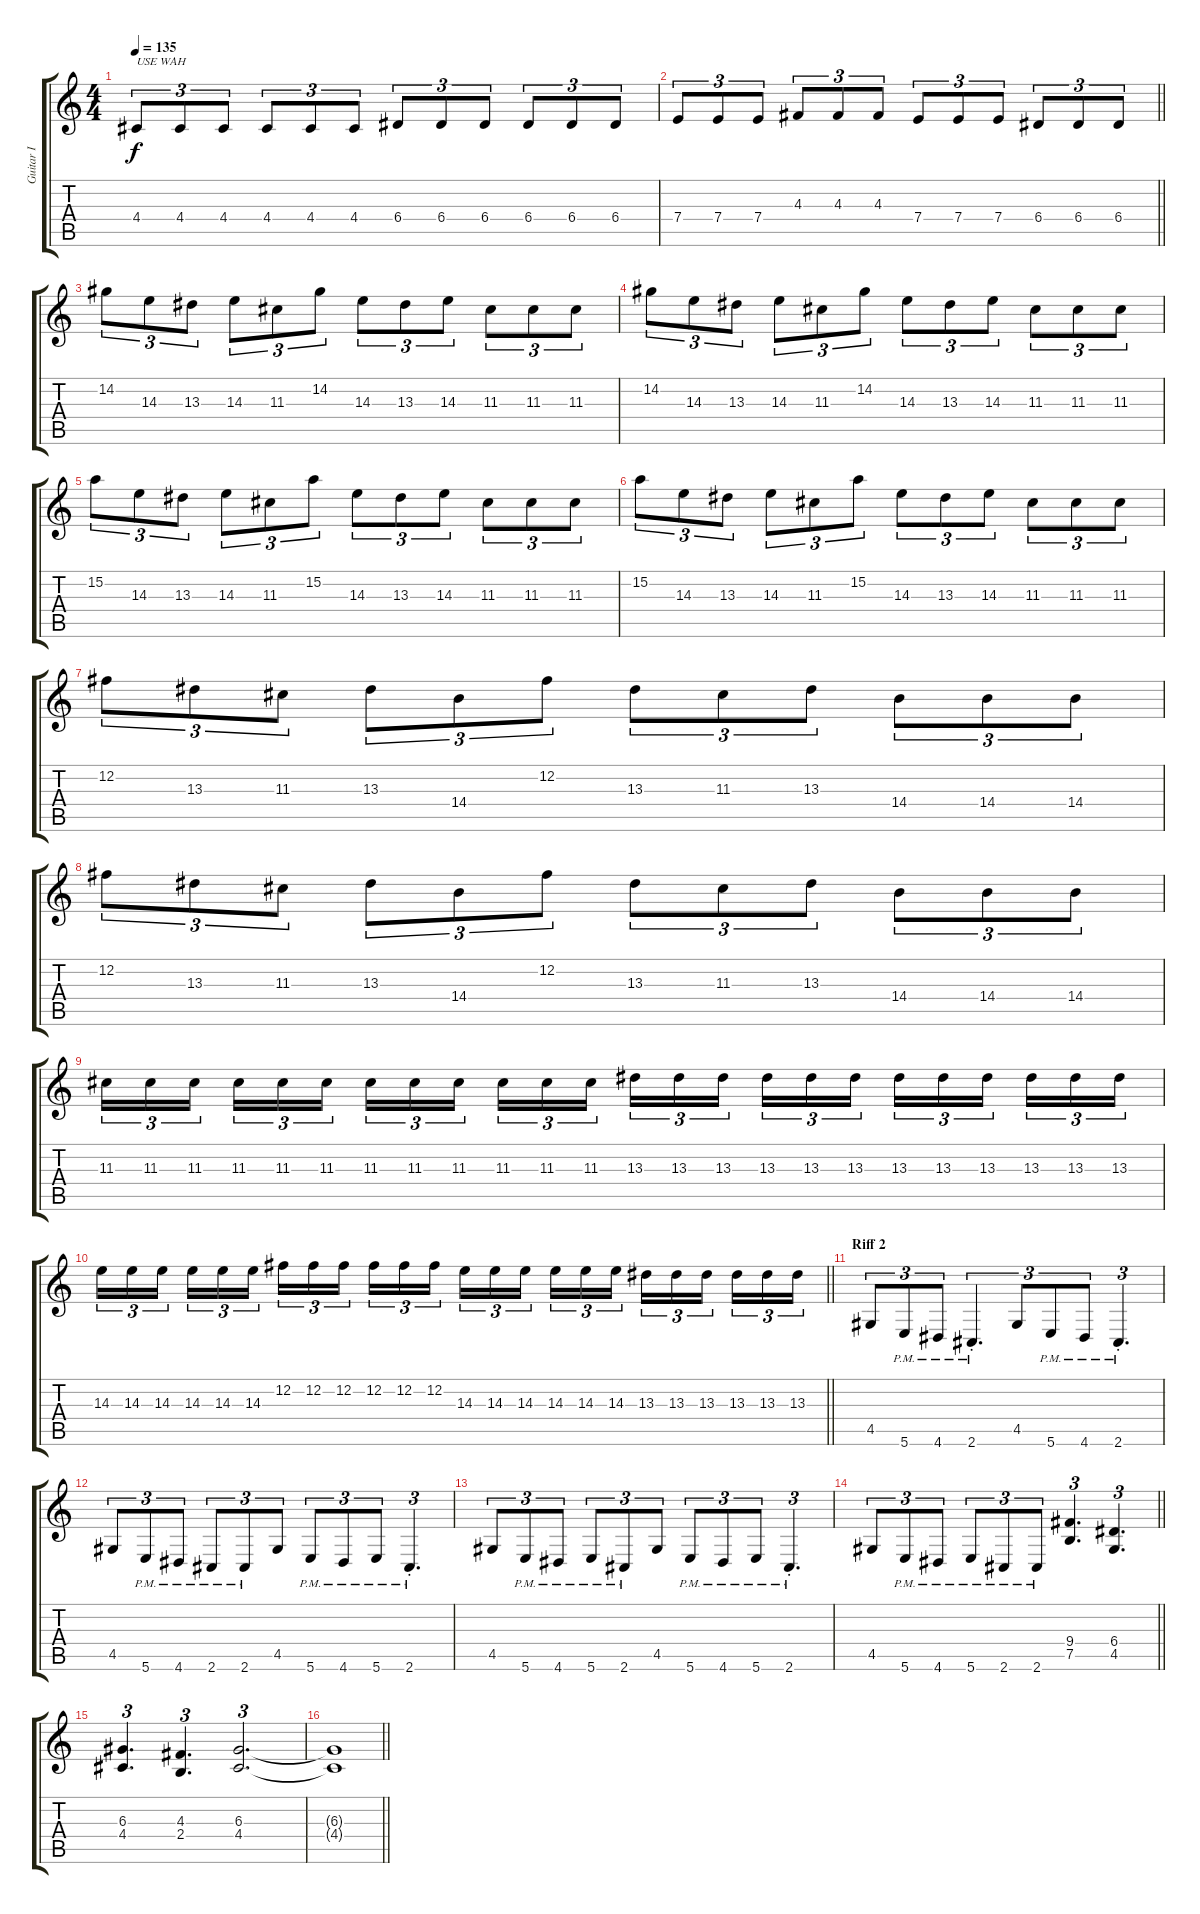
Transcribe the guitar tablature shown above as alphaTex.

\track ("Guitar I" "Guitar I") {instrument distortionguitar}
\staff {score tabs}
\tuning (B3 Gb3 D3 A2 E2 B1) {hide}
\ts (4 4)
\tempo 135
\clef g2
\ks c
4.4.8{tu (3 2) txt "USE WAH" dy f} 4.4.8{tu (3 2)} 4.4.8{tu (3 2)} 4.4.8{tu (3 2)} 4.4.8{tu (3 2)} 4.4.8{tu (3 2)} 6.4.8{tu (3 2)} 6.4.8{tu (3 2)} 6.4.8{tu (3 2)} 6.4.8{tu (3 2)} 6.4.8{tu (3 2)} 6.4.8{tu (3 2)} |
\barLineRight lightlight
7.4.8{tu (3 2)} 7.4.8{tu (3 2)} 7.4.8{tu (3 2)} 4.3.8{tu (3 2)} 4.3.8{tu (3 2)} 4.3.8{tu (3 2)} 7.4.8{tu (3 2)} 7.4.8{tu (3 2)} 7.4.8{tu (3 2)} 6.4.8{tu (3 2)} 6.4.8{tu (3 2)} 6.4.8{tu (3 2)} |
\section ("" "")
14.2.8{tu (3 2)} 14.3.8{tu (3 2)} 13.3.8{tu (3 2)} 14.3.8{tu (3 2)} 11.3.8{tu (3 2)} 14.2.8{tu (3 2)} 14.3.8{tu (3 2)} 13.3.8{tu (3 2)} 14.3.8{tu (3 2)} 11.3.8{tu (3 2)} 11.3.8{tu (3 2)} 11.3.8{tu (3 2)} |
14.2.8{tu (3 2)} 14.3.8{tu (3 2)} 13.3.8{tu (3 2)} 14.3.8{tu (3 2)} 11.3.8{tu (3 2)} 14.2.8{tu (3 2)} 14.3.8{tu (3 2)} 13.3.8{tu (3 2)} 14.3.8{tu (3 2)} 11.3.8{tu (3 2)} 11.3.8{tu (3 2)} 11.3.8{tu (3 2)} |
15.2.8{tu (3 2)} 14.3.8{tu (3 2)} 13.3.8{tu (3 2)} 14.3.8{tu (3 2)} 11.3.8{tu (3 2)} 15.2.8{tu (3 2)} 14.3.8{tu (3 2)} 13.3.8{tu (3 2)} 14.3.8{tu (3 2)} 11.3.8{tu (3 2)} 11.3.8{tu (3 2)} 11.3.8{tu (3 2)} |
15.2.8{tu (3 2)} 14.3.8{tu (3 2)} 13.3.8{tu (3 2)} 14.3.8{tu (3 2)} 11.3.8{tu (3 2)} 15.2.8{tu (3 2)} 14.3.8{tu (3 2)} 13.3.8{tu (3 2)} 14.3.8{tu (3 2)} 11.3.8{tu (3 2)} 11.3.8{tu (3 2)} 11.3.8{tu (3 2)} |
12.2.8{tu (3 2)} 13.3.8{tu (3 2)} 11.3.8{tu (3 2)} 13.3.8{tu (3 2)} 14.4.8{tu (3 2)} 12.2.8{tu (3 2)} 13.3.8{tu (3 2)} 11.3.8{tu (3 2)} 13.3.8{tu (3 2)} 14.4.8{tu (3 2)} 14.4.8{tu (3 2)} 14.4.8{tu (3 2)} |
12.2.8{tu (3 2)} 13.3.8{tu (3 2)} 11.3.8{tu (3 2)} 13.3.8{tu (3 2)} 14.4.8{tu (3 2)} 12.2.8{tu (3 2)} 13.3.8{tu (3 2)} 11.3.8{tu (3 2)} 13.3.8{tu (3 2)} 14.4.8{tu (3 2)} 14.4.8{tu (3 2)} 14.4.8{tu (3 2)} |
11.3.16{tu (3 2)} 11.3.16{tu (3 2)} 11.3.16{tu (3 2) beam splitsecondary} 11.3.16{tu (3 2)} 11.3.16{tu (3 2)} 11.3.16{tu (3 2)} 11.3.16{tu (3 2)} 11.3.16{tu (3 2)} 11.3.16{tu (3 2) beam splitsecondary} 11.3.16{tu (3 2)} 11.3.16{tu (3 2)} 11.3.16{tu (3 2)} 13.3.16{tu (3 2)} 13.3.16{tu (3 2)} 13.3.16{tu (3 2) beam splitsecondary} 13.3.16{tu (3 2)} 13.3.16{tu (3 2)} 13.3.16{tu (3 2)} 13.3.16{tu (3 2)} 13.3.16{tu (3 2)} 13.3.16{tu (3 2) beam splitsecondary} 13.3.16{tu (3 2)} 13.3.16{tu (3 2)} 13.3.16{tu (3 2)} |
\barLineRight lightlight
14.3.16{tu (3 2)} 14.3.16{tu (3 2)} 14.3.16{tu (3 2) beam splitsecondary} 14.3.16{tu (3 2)} 14.3.16{tu (3 2)} 14.3.16{tu (3 2)} 12.2.16{tu (3 2)} 12.2.16{tu (3 2)} 12.2.16{tu (3 2) beam splitsecondary} 12.2.16{tu (3 2)} 12.2.16{tu (3 2)} 12.2.16{tu (3 2)} 14.3.16{tu (3 2)} 14.3.16{tu (3 2)} 14.3.16{tu (3 2) beam splitsecondary} 14.3.16{tu (3 2)} 14.3.16{tu (3 2)} 14.3.16{tu (3 2)} 13.3.16{tu (3 2)} 13.3.16{tu (3 2)} 13.3.16{tu (3 2) beam splitsecondary} 13.3.16{tu (3 2)} 13.3.16{tu (3 2)} 13.3.16{tu (3 2)} |
\section ("" "Riff 2")
4.5.8{tu (3 2)} 5.6{pm}.8{tu (3 2)} 4.6{pm}.8{tu (3 2)} 2.6{pm st}.4{d tu (3 2)} 4.5.8{tu (3 2)} 5.6{pm}.8{tu (3 2)} 4.6{pm}.8{tu (3 2)} 2.6{pm st}.4{d tu (3 2)} |
4.5.8{tu (3 2)} 5.6{pm}.8{tu (3 2)} 4.6{pm}.8{tu (3 2)} 2.6{pm}.8{tu (3 2)} 2.6{pm}.8{tu (3 2)} 4.5.8{tu (3 2)} 5.6{pm}.8{tu (3 2)} 4.6{pm}.8{tu (3 2)} 5.6{pm}.8{tu (3 2)} 2.6{pm st}.4{d tu (3 2)} |
4.5.8{tu (3 2)} 5.6{pm}.8{tu (3 2)} 4.6{pm}.8{tu (3 2)} 5.6{pm}.8{tu (3 2)} 2.6{pm}.8{tu (3 2)} 4.5.8{tu (3 2)} 5.6{pm}.8{tu (3 2)} 4.6{pm}.8{tu (3 2)} 5.6{pm}.8{tu (3 2)} 2.6{pm st}.4{d tu (3 2)} |
\barLineRight lightlight
4.5.8{tu (3 2)} 5.6{pm}.8{tu (3 2)} 4.6{pm}.8{tu (3 2)} 5.6{pm}.8{tu (3 2)} 2.6{pm}.8{tu (3 2)} 2.6{pm}.8{tu (3 2)} (9.4 7.5).4{d tu (3 2)} (6.4 4.5).4{d tu (3 2)} |
\section ("" "")
(6.3 4.4).4{d tu (3 2)} (4.3 2.4).4{d tu (3 2)} (6.3 4.4).2{d tu (3 2)} |
\barLineRight lightlight
(6.3{t} 4.4{t}).1
